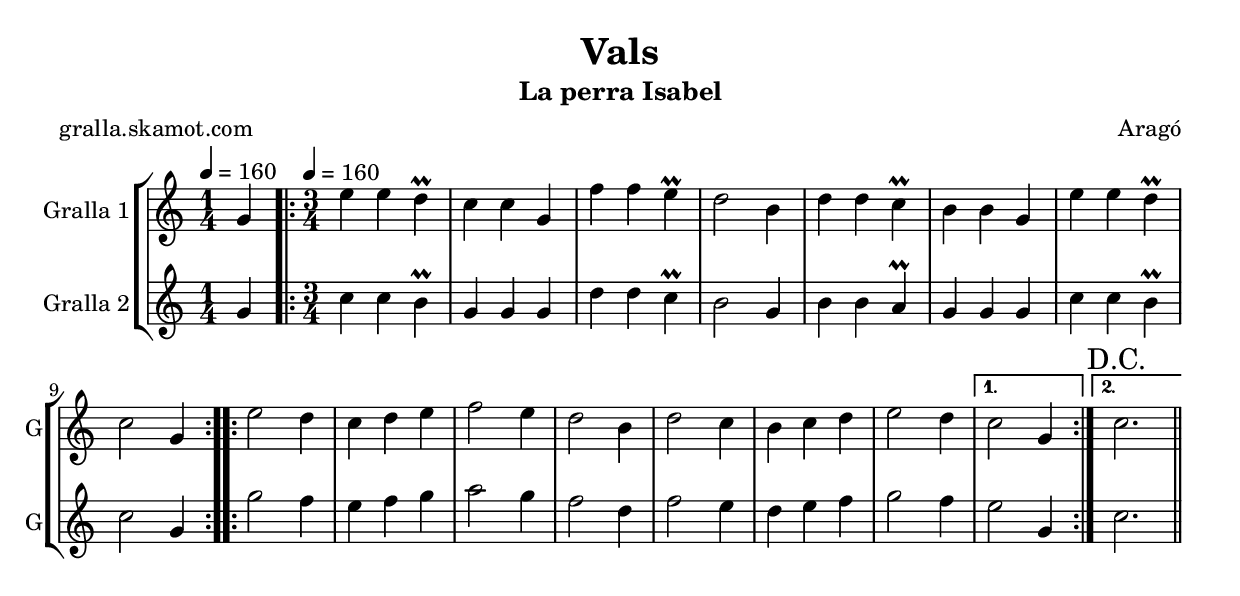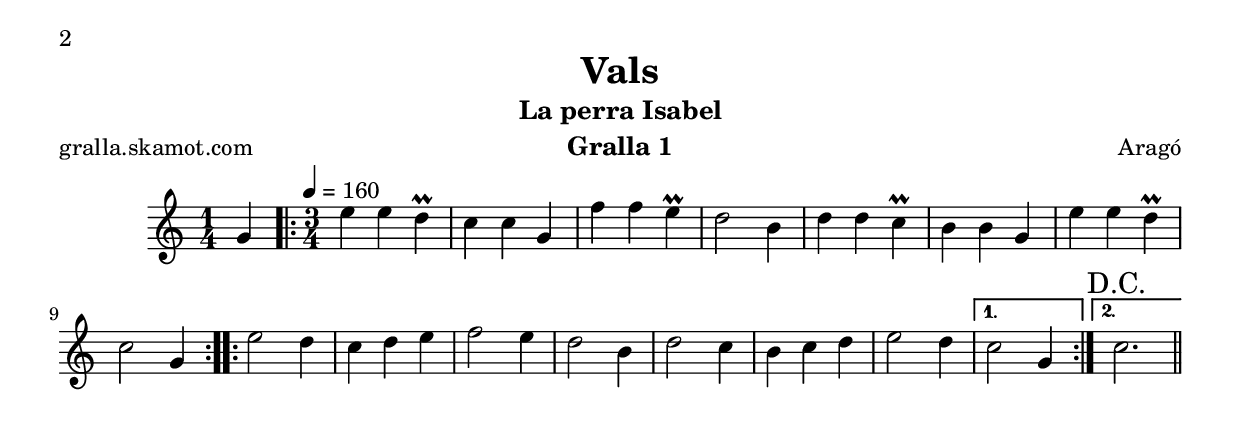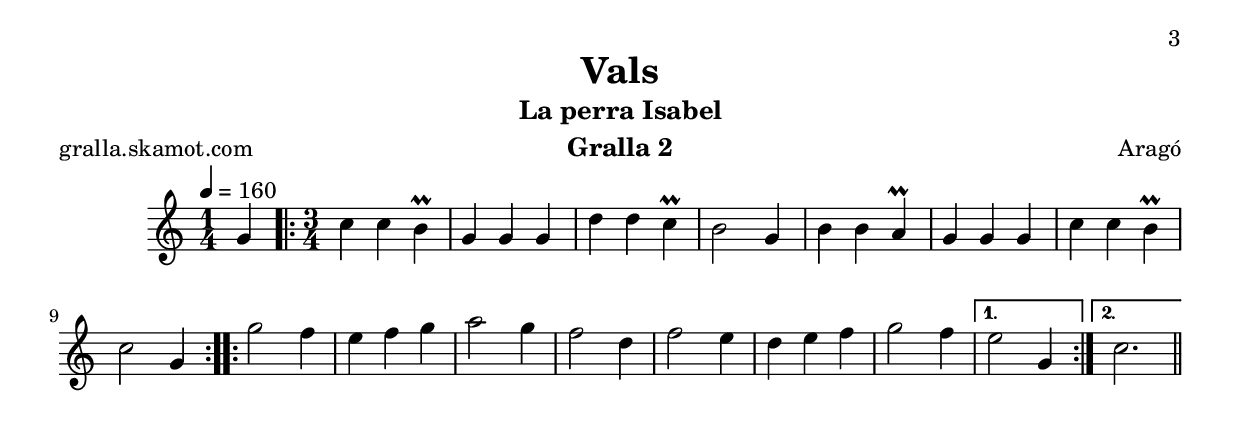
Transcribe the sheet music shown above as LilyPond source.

\version "2.16.2"

\header {
  dedication=""
  title="Vals"
  subtitle="La perra Isabel"
  subsubtitle=""
  poet="gralla.skamot.com"
  meter=""
  piece=""
  composer="Aragó"
  arranger=""
  opus=""
  instrument=""
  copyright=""
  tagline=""
}

liniaroAa =
\relative g'
{
  \clef treble
  \key c \major
  \time 1/4
  g4 \tempo 4 = 160  |
  \time 3/4   \repeat volta 2 { e'4 e d\prall  |
  c4 c g  |
  f'4 f e\prall  |
  %05
  d2 b4  |
  d4 d c\prall  |
  b4 b g  |
  e'4 e d\prall  |
  c2 g4  | }
  %10
  \repeat volta 2 { e'2 d4  |
  c4 d e  |
  f2 e4  |
  d2 b4  |
  d2 c4  |
  %15
  b4 c d  |
  e2 d4 }
  \alternative { { c2 g4 }
  { \mark "D.C." c2. } } \bar "||"
}

liniaroAb =
\relative g'
{
  \tempo 4 = 160
  \clef treble
  \key c \major
  \time 1/4
  g4  |
  \time 3/4   \repeat volta 2 { c4 c b\prall  |
  g4 g g  |
  d'4 d c\prall  |
  %05
  b2 g4  |
  b4 b a\prall  |
  g4 g g  |
  c4 c b\prall  |
  c2 g4  | }
  %10
  \repeat volta 2 { g'2 f4  |
  e4 f g  |
  a2 g4  |
  f2 d4  |
  f2 e4  |
  %15
  d4 e f  |
  g2 f4 }
  \alternative { { e2 g,4 }
  { c2. } } \bar "||"
}

\bookpart {
  \score {
    \new StaffGroup {
      \override Score.RehearsalMark.self-alignment-X = #LEFT
      <<
        \new Staff \with {instrumentName = #"Gralla 1" shortInstrumentName = #"G"} \liniaroAa
        \new Staff \with {instrumentName = #"Gralla 2" shortInstrumentName = #"G"} \liniaroAb
      >>
    }
    \layout {}
  }
  \score { \unfoldRepeats
    \new StaffGroup {
      \override Score.RehearsalMark.self-alignment-X = #LEFT
      <<
        \new Staff \with {instrumentName = #"Gralla 1" shortInstrumentName = #"G"} \liniaroAa
        \new Staff \with {instrumentName = #"Gralla 2" shortInstrumentName = #"G"} \liniaroAb
      >>
    }
    \midi {
      \set Staff.midiInstrument = "oboe"
      \set DrumStaff.midiInstrument = "drums"
    }
  }
}

\bookpart {
  \header {instrument="Gralla 1"}
  \score {
    \new StaffGroup {
      \override Score.RehearsalMark.self-alignment-X = #LEFT
      <<
        \new Staff \liniaroAa
      >>
    }
    \layout {}
  }
  \score { \unfoldRepeats
    \new StaffGroup {
      \override Score.RehearsalMark.self-alignment-X = #LEFT
      <<
        \new Staff \liniaroAa
      >>
    }
    \midi {
      \set Staff.midiInstrument = "oboe"
      \set DrumStaff.midiInstrument = "drums"
    }
  }
}

\bookpart {
  \header {instrument="Gralla 2"}
  \score {
    \new StaffGroup {
      \override Score.RehearsalMark.self-alignment-X = #LEFT
      <<
        \new Staff \liniaroAb
      >>
    }
    \layout {}
  }
  \score { \unfoldRepeats
    \new StaffGroup {
      \override Score.RehearsalMark.self-alignment-X = #LEFT
      <<
        \new Staff \liniaroAb
      >>
    }
    \midi {
      \set Staff.midiInstrument = "oboe"
      \set DrumStaff.midiInstrument = "drums"
    }
  }
}

